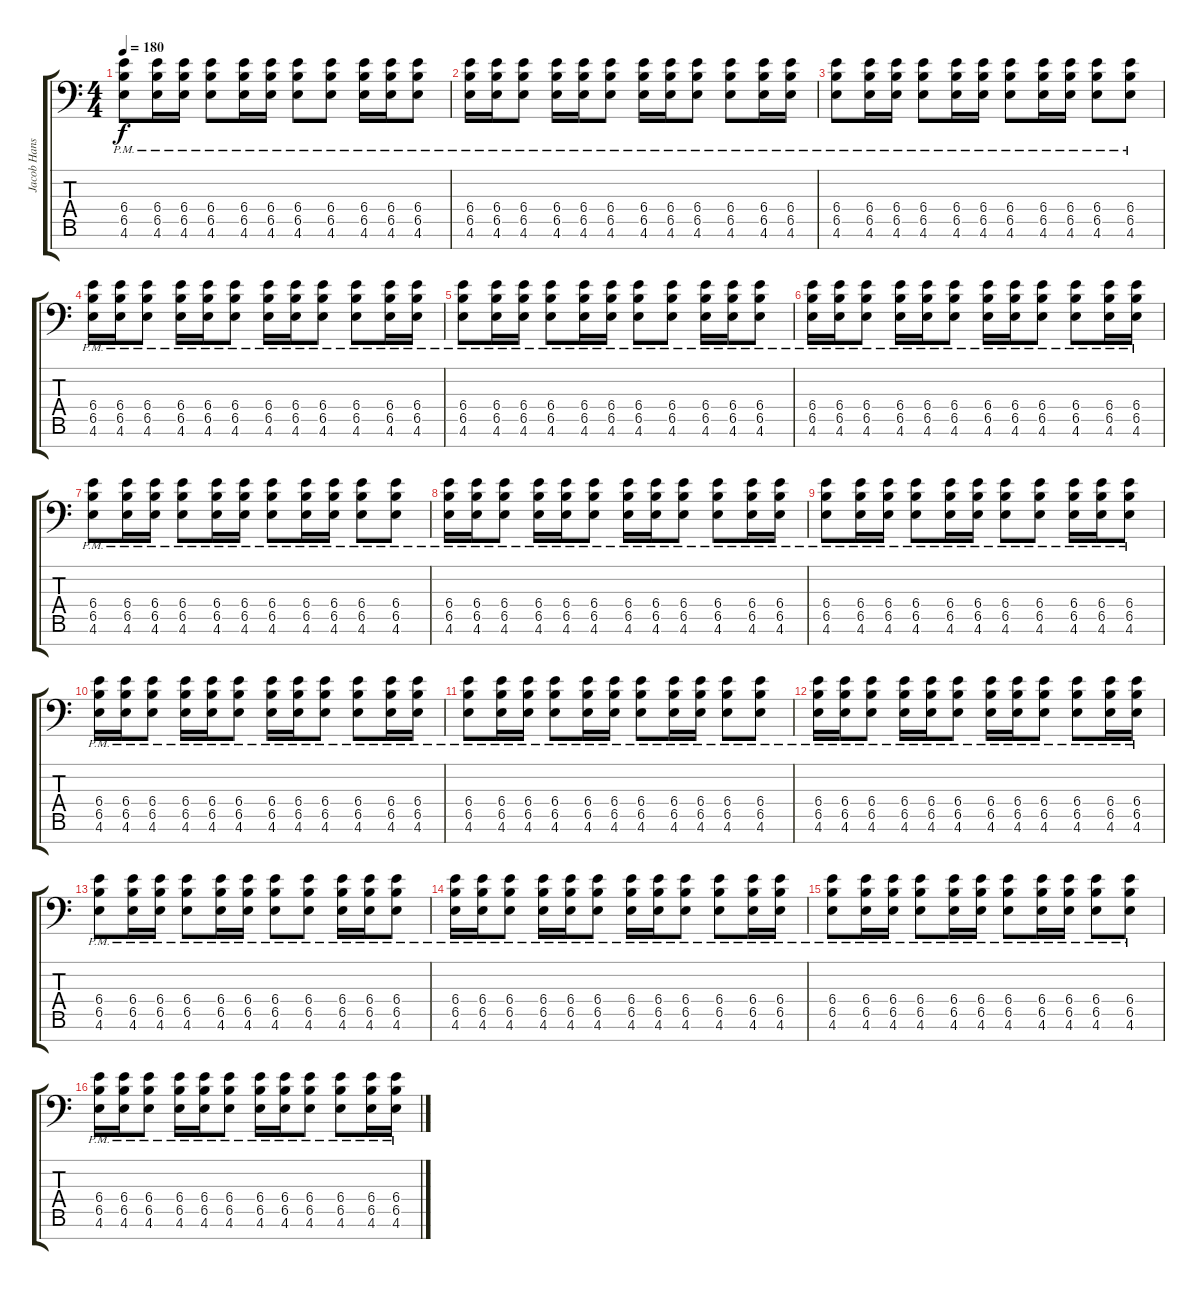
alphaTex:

\track ("Jacob Hansen - rhythm guitars  " "Jacob Hans") {instrument distortionguitar}
\staff {score tabs}
\tuning (C4 G3 Eb3 Bb2 F2 C2 G1) {hide}
\ts (4 4)
\tempo 180
\clef f4
\ks c
(6.4{pm} 6.5{pm} 4.6{pm}).8{dy f} (6.4{pm} 6.5{pm} 4.6{pm}).16 (6.4{pm} 6.5{pm} 4.6{pm}).16 (6.4{pm} 6.5{pm} 4.6{pm}).8 (6.4{pm} 6.5{pm} 4.6{pm}).16 (6.4{pm} 6.5{pm} 4.6{pm}).16 (6.4{pm} 6.5{pm} 4.6{pm}).8 (6.4{pm} 6.5{pm} 4.6{pm}).8 (6.4{pm} 6.5{pm} 4.6{pm}).16 (6.4{pm} 6.5{pm} 4.6{pm}).16 (6.4{pm} 6.5{pm} 4.6{pm}).8 |
(6.4{pm} 6.5{pm} 4.6{pm}).16 (6.4{pm} 6.5{pm} 4.6{pm}).16 (6.4{pm} 6.5{pm} 4.6{pm}).8 (6.4{pm} 6.5{pm} 4.6{pm}).16 (6.4{pm} 6.5{pm} 4.6{pm}).16 (6.4{pm} 6.5{pm} 4.6{pm}).8 (6.4{pm} 6.5{pm} 4.6{pm}).16 (6.4{pm} 6.5{pm} 4.6{pm}).16 (6.4{pm} 6.5{pm} 4.6{pm}).8 (6.4{pm} 6.5{pm} 4.6{pm}).8 (6.4{pm} 6.5{pm} 4.6{pm}).16 (6.4{pm} 6.5{pm} 4.6{pm}).16 |
(6.4{pm} 6.5{pm} 4.6{pm}).8 (6.4{pm} 6.5{pm} 4.6{pm}).16 (6.4{pm} 6.5{pm} 4.6{pm}).16 (6.4{pm} 6.5{pm} 4.6{pm}).8 (6.4{pm} 6.5{pm} 4.6{pm}).16 (6.4{pm} 6.5{pm} 4.6{pm}).16 (6.4{pm} 6.5{pm} 4.6{pm}).8 (6.4{pm} 6.5{pm} 4.6{pm}).16 (6.4{pm} 6.5{pm} 4.6{pm}).16 (6.4{pm} 6.5{pm} 4.6{pm}).8 (6.4{pm} 6.5{pm} 4.6{pm}).8 |
(6.4{pm} 6.5{pm} 4.6{pm}).16 (6.4{pm} 6.5{pm} 4.6{pm}).16 (6.4{pm} 6.5{pm} 4.6{pm}).8 (6.4{pm} 6.5{pm} 4.6{pm}).16 (6.4{pm} 6.5{pm} 4.6{pm}).16 (6.4{pm} 6.5{pm} 4.6{pm}).8 (6.4{pm} 6.5{pm} 4.6{pm}).16 (6.4{pm} 6.5{pm} 4.6{pm}).16 (6.4{pm} 6.5{pm} 4.6{pm}).8 (6.4{pm} 6.5{pm} 4.6{pm}).8 (6.4{pm} 6.5{pm} 4.6{pm}).16 (6.4{pm} 6.5{pm} 4.6{pm}).16 |
(6.4{pm} 6.5{pm} 4.6{pm}).8 (6.4{pm} 6.5{pm} 4.6{pm}).16 (6.4{pm} 6.5{pm} 4.6{pm}).16 (6.4{pm} 6.5{pm} 4.6{pm}).8 (6.4{pm} 6.5{pm} 4.6{pm}).16 (6.4{pm} 6.5{pm} 4.6{pm}).16 (6.4{pm} 6.5{pm} 4.6{pm}).8 (6.4{pm} 6.5{pm} 4.6{pm}).8 (6.4{pm} 6.5{pm} 4.6{pm}).16 (6.4{pm} 6.5{pm} 4.6{pm}).16 (6.4{pm} 6.5{pm} 4.6{pm}).8 |
(6.4{pm} 6.5{pm} 4.6{pm}).16 (6.4{pm} 6.5{pm} 4.6{pm}).16 (6.4{pm} 6.5{pm} 4.6{pm}).8 (6.4{pm} 6.5{pm} 4.6{pm}).16 (6.4{pm} 6.5{pm} 4.6{pm}).16 (6.4{pm} 6.5{pm} 4.6{pm}).8 (6.4{pm} 6.5{pm} 4.6{pm}).16 (6.4{pm} 6.5{pm} 4.6{pm}).16 (6.4{pm} 6.5{pm} 4.6{pm}).8 (6.4{pm} 6.5{pm} 4.6{pm}).8 (6.4{pm} 6.5{pm} 4.6{pm}).16 (6.4{pm} 6.5{pm} 4.6{pm}).16 |
(6.4{pm} 6.5{pm} 4.6{pm}).8 (6.4{pm} 6.5{pm} 4.6{pm}).16 (6.4{pm} 6.5{pm} 4.6{pm}).16 (6.4{pm} 6.5{pm} 4.6{pm}).8 (6.4{pm} 6.5{pm} 4.6{pm}).16 (6.4{pm} 6.5{pm} 4.6{pm}).16 (6.4{pm} 6.5{pm} 4.6{pm}).8 (6.4{pm} 6.5{pm} 4.6{pm}).16 (6.4{pm} 6.5{pm} 4.6{pm}).16 (6.4{pm} 6.5{pm} 4.6{pm}).8 (6.4{pm} 6.5{pm} 4.6{pm}).8 |
(6.4{pm} 6.5{pm} 4.6{pm}).16 (6.4{pm} 6.5{pm} 4.6{pm}).16 (6.4{pm} 6.5{pm} 4.6{pm}).8 (6.4{pm} 6.5{pm} 4.6{pm}).16 (6.4{pm} 6.5{pm} 4.6{pm}).16 (6.4{pm} 6.5{pm} 4.6{pm}).8 (6.4{pm} 6.5{pm} 4.6{pm}).16 (6.4{pm} 6.5{pm} 4.6{pm}).16 (6.4{pm} 6.5{pm} 4.6{pm}).8 (6.4{pm} 6.5{pm} 4.6{pm}).8 (6.4{pm} 6.5{pm} 4.6{pm}).16 (6.4{pm} 6.5{pm} 4.6{pm}).16 |
(6.4{pm} 6.5{pm} 4.6{pm}).8 (6.4{pm} 6.5{pm} 4.6{pm}).16 (6.4{pm} 6.5{pm} 4.6{pm}).16 (6.4{pm} 6.5{pm} 4.6{pm}).8 (6.4{pm} 6.5{pm} 4.6{pm}).16 (6.4{pm} 6.5{pm} 4.6{pm}).16 (6.4{pm} 6.5{pm} 4.6{pm}).8 (6.4{pm} 6.5{pm} 4.6{pm}).8 (6.4{pm} 6.5{pm} 4.6{pm}).16 (6.4{pm} 6.5{pm} 4.6{pm}).16 (6.4{pm} 6.5{pm} 4.6{pm}).8 |
(6.4{pm} 6.5{pm} 4.6{pm}).16 (6.4{pm} 6.5{pm} 4.6{pm}).16 (6.4{pm} 6.5{pm} 4.6{pm}).8 (6.4{pm} 6.5{pm} 4.6{pm}).16 (6.4{pm} 6.5{pm} 4.6{pm}).16 (6.4{pm} 6.5{pm} 4.6{pm}).8 (6.4{pm} 6.5{pm} 4.6{pm}).16 (6.4{pm} 6.5{pm} 4.6{pm}).16 (6.4{pm} 6.5{pm} 4.6{pm}).8 (6.4{pm} 6.5{pm} 4.6{pm}).8 (6.4{pm} 6.5{pm} 4.6{pm}).16 (6.4{pm} 6.5{pm} 4.6{pm}).16 |
(6.4{pm} 6.5{pm} 4.6{pm}).8 (6.4{pm} 6.5{pm} 4.6{pm}).16 (6.4{pm} 6.5{pm} 4.6{pm}).16 (6.4{pm} 6.5{pm} 4.6{pm}).8 (6.4{pm} 6.5{pm} 4.6{pm}).16 (6.4{pm} 6.5{pm} 4.6{pm}).16 (6.4{pm} 6.5{pm} 4.6{pm}).8 (6.4{pm} 6.5{pm} 4.6{pm}).16 (6.4{pm} 6.5{pm} 4.6{pm}).16 (6.4{pm} 6.5{pm} 4.6{pm}).8 (6.4{pm} 6.5{pm} 4.6{pm}).8 |
(6.4{pm} 6.5{pm} 4.6{pm}).16 (6.4{pm} 6.5{pm} 4.6{pm}).16 (6.4{pm} 6.5{pm} 4.6{pm}).8 (6.4{pm} 6.5{pm} 4.6{pm}).16 (6.4{pm} 6.5{pm} 4.6{pm}).16 (6.4{pm} 6.5{pm} 4.6{pm}).8 (6.4{pm} 6.5{pm} 4.6{pm}).16 (6.4{pm} 6.5{pm} 4.6{pm}).16 (6.4{pm} 6.5{pm} 4.6{pm}).8 (6.4{pm} 6.5{pm} 4.6{pm}).8 (6.4{pm} 6.5{pm} 4.6{pm}).16 (6.4{pm} 6.5{pm} 4.6{pm}).16 |
(6.4{pm} 6.5{pm} 4.6{pm}).8 (6.4{pm} 6.5{pm} 4.6{pm}).16 (6.4{pm} 6.5{pm} 4.6{pm}).16 (6.4{pm} 6.5{pm} 4.6{pm}).8 (6.4{pm} 6.5{pm} 4.6{pm}).16 (6.4{pm} 6.5{pm} 4.6{pm}).16 (6.4{pm} 6.5{pm} 4.6{pm}).8 (6.4{pm} 6.5{pm} 4.6{pm}).8 (6.4{pm} 6.5{pm} 4.6{pm}).16 (6.4{pm} 6.5{pm} 4.6{pm}).16 (6.4{pm} 6.5{pm} 4.6{pm}).8 |
(6.4{pm} 6.5{pm} 4.6{pm}).16 (6.4{pm} 6.5{pm} 4.6{pm}).16 (6.4{pm} 6.5{pm} 4.6{pm}).8 (6.4{pm} 6.5{pm} 4.6{pm}).16 (6.4{pm} 6.5{pm} 4.6{pm}).16 (6.4{pm} 6.5{pm} 4.6{pm}).8 (6.4{pm} 6.5{pm} 4.6{pm}).16 (6.4{pm} 6.5{pm} 4.6{pm}).16 (6.4{pm} 6.5{pm} 4.6{pm}).8 (6.4{pm} 6.5{pm} 4.6{pm}).8 (6.4{pm} 6.5{pm} 4.6{pm}).16 (6.4{pm} 6.5{pm} 4.6{pm}).16 |
(6.4{pm} 6.5{pm} 4.6{pm}).8 (6.4{pm} 6.5{pm} 4.6{pm}).16 (6.4{pm} 6.5{pm} 4.6{pm}).16 (6.4{pm} 6.5{pm} 4.6{pm}).8 (6.4{pm} 6.5{pm} 4.6{pm}).16 (6.4{pm} 6.5{pm} 4.6{pm}).16 (6.4{pm} 6.5{pm} 4.6{pm}).8 (6.4{pm} 6.5{pm} 4.6{pm}).16 (6.4{pm} 6.5{pm} 4.6{pm}).16 (6.4{pm} 6.5{pm} 4.6{pm}).8 (6.4{pm} 6.5{pm} 4.6{pm}).8 |
(6.4{pm} 6.5{pm} 4.6{pm}).16 (6.4{pm} 6.5{pm} 4.6{pm}).16 (6.4{pm} 6.5{pm} 4.6{pm}).8 (6.4{pm} 6.5{pm} 4.6{pm}).16 (6.4{pm} 6.5{pm} 4.6{pm}).16 (6.4{pm} 6.5{pm} 4.6{pm}).8 (6.4{pm} 6.5{pm} 4.6{pm}).16 (6.4{pm} 6.5{pm} 4.6{pm}).16 (6.4{pm} 6.5{pm} 4.6{pm}).8 (6.4{pm} 6.5{pm} 4.6{pm}).8 (6.4{pm} 6.5{pm} 4.6{pm}).16 (6.4{pm} 6.5{pm} 4.6{pm}).16
